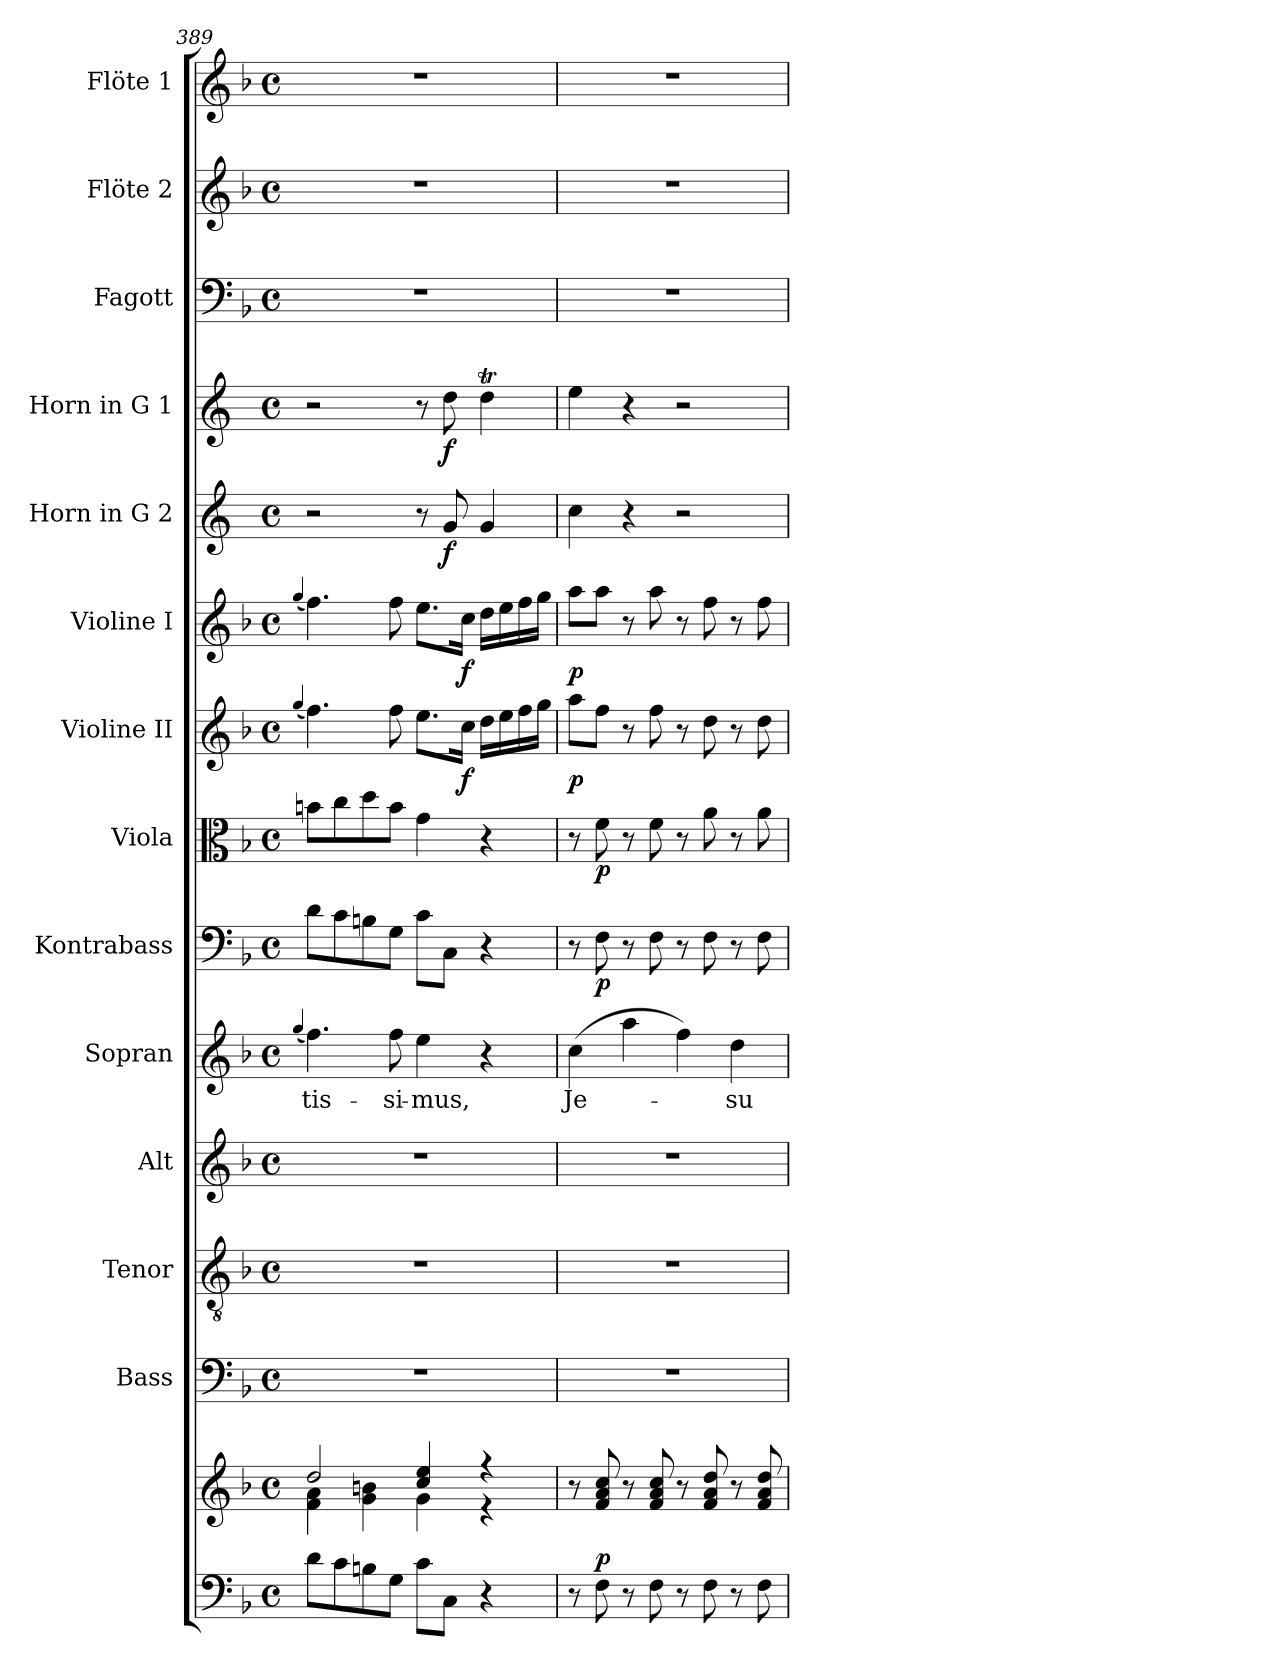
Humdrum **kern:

**kern	**kern	**dynam	**kern	**kern	**kern	**kern	**text	**kern	**dynam	**kern	**dynam	**kern	**dynam	**kern	**dynam	**kern	**dynam	**kern	**dynam	**kern	**kern	**kern
*part14	*part14	*part14	*part13	*part12	*part11	*part10	*part10	*part9	*part9	*part8	*part8	*part7	*part7	*part6	*part6	*part5	*part5	*part4	*part4	*part3	*part2	*part1
*staff15	*staff14	*staff14/15	*staff13	*staff12	*staff11	*staff10	*staff10	*staff9	*staff9	*staff8	*staff8	*staff7	*staff7	*staff6	*staff6	*staff5	*staff5	*staff4	*staff4	*staff3	*staff2	*staff1
*	*	*	*I"Bass	*I"Tenor	*I"Alt	*I"Sopran	*	*I"Kontrabass	*	*I"Viola	*	*I"Violine II	*	*I"Violine I	*	*I"Horn in G 2	*	*I"Horn in G 1	*	*I"Fagott	*I"Flöte 2	*I"Flöte 1
*	*	*	*I'B.	*I'T.	*I'A.	*I'S.	*	*I'Kb.	*	*I'Vla.	*	*I'Vl. II	*	*I'Vl. I	*	*	*	*	*	*I'Fg.	*I'Fl. 2	*I'Fl. 1
*clefF4	*clefG2	*	*clefF4	*clefGv2	*clefG2	*clefG2	*	*clefF4	*	*clefC3	*	*clefG2	*	*clefG2	*	*clefG2	*	*clefG2	*	*clefF4	*clefG2	*clefG2
*	*	*	*	*	*	*	*	*ITrd7c12	*	*	*	*	*	*	*	*ITrd4c7	*	*ITrd4c7	*	*	*	*
*k[b-]	*k[b-]	*	*k[b-]	*k[b-]	*k[b-]	*k[b-]	*	*k[b-]	*	*k[b-]	*	*k[b-]	*	*k[b-]	*	*k[b-]	*	*k[b-]	*	*k[b-]	*k[b-]	*k[b-]
*F:	*F:	*	*F:	*F:	*F:	*F:	*	*F:	*	*F:	*	*F:	*	*F:	*	*F:	*	*F:	*	*F:	*F:	*F:
*M4/4	*M4/4	*	*M4/4	*M4/4	*M4/4	*M4/4	*	*M4/4	*	*M4/4	*	*M4/4	*	*M4/4	*	*M4/4	*	*M4/4	*	*M4/4	*M4/4	*M4/4
*met(c)	*met(c)	*	*met(c)	*met(c)	*met(c)	*met(c)	*	*met(c)	*	*met(c)	*	*met(c)	*	*met(c)	*	*met(c)	*	*met(c)	*	*met(c)	*met(c)	*met(c)
=389	=389	=389	=389	=389	=389	=389	=389	=389	=389	=389	=389	=389	=389	=389	=389	=389	=389	=389	=389	=389	=389	=389
.	.	.	.	.	.	(<4qqgg/	.	.	.	.	.	(<4qqgg/	.	(<4qqgg/	.	.	.	.	.	.	.	.
*	*^	*	*	*	*	*	*	*	*	*	*	*	*	*	*	*	*	*	*	*	*	*
!	!	!	!	!	!	!	!	!LO:LY:b	!	!	!	!	!	!	!	!	!	!	!	!	!	!	!
8d\L	2dd/	4f\ 4a\	.	1r	1r	1r	4.ff\)	-tis-	8D\L	.	8bn\L	.	4.ff\)	.	4.ff\)	.	2r	.	2r	.	1r	1r	1r
8c\	.	.	.	.	.	.	.	.	8C\	.	8cc\	.	.	.	.	.	.	.	.	.	.	.	.
8Bn\	.	4g\ 4bn\	.	.	.	.	.	.	8BBn\	.	8dd\	.	.	.	.	.	.	.	.	.	.	.	.
!	!	!	!	!	!	!	!	!LO:LY:b	!	!	!	!	!	!	!	!	!	!	!	!	!	!	!
8G\J	.	.	.	.	.	.	8ff\	-si-	8GG\J	.	8b\J	.	8ff\	.	8ff\	.	.	.	.	.	.	.	.
!	!	!	!	!	!	!	!	!LO:LY:b	!	!	!	!	!	!	!	!	!	!	!	!	!	!	!
8c\L	4cc/ 4ee/	4g\	.	.	.	.	4ee\	-mus,	8C\L	.	4g\	.	8.ee\L	.	8.ee\L	.	8r	.	8r	.	.	.	.
!	!	!	!	!	!	!	!	!	!	!	!	!	!	!	!	!	!	!LO:DY:b	!	!LO:DY:b	!	!	!
8C\J	.	.	.	.	.	.	.	.	8CC\J	.	.	.	.	.	.	.	8c/	f	8g\	f	.	.	.
!	!	!	!	!	!	!	!	!	!	!	!	!	!	!LO:DY:b	!	!LO:DY:b	!	!	!	!	!	!	!
.	.	.	.	.	.	.	.	.	.	.	.	.	16cc\Jk	f	16cc\Jk	f	.	.	.	.	.	.	.
4r	4r	4r	.	.	.	.	4r	.	4r	.	4r	.	16dd\LL	.	16dd\LL	.	4c/	.	4gT\	.	.	.	.
.	.	.	.	.	.	.	.	.	.	.	.	.	16ee\	.	16ee\	.	.	.	.	.	.	.	.
.	.	.	.	.	.	.	.	.	.	.	.	.	16ff\	.	16ff\	.	.	.	.	.	.	.	.
.	.	.	.	.	.	.	.	.	.	.	.	.	16gg\JJ	.	16gg\JJ	.	.	.	.	.	.	.	.
*	*v	*v	*	*	*	*	*	*	*	*	*	*	*	*	*	*	*	*	*	*	*	*	*
=390	=390	=390	=390	=390	=390	=390	=390	=390	=390	=390	=390	=390	=390	=390	=390	=390	=390	=390	=390	=390	=390	=390
!	!	!	!	!	!	!	!LO:LY:b	!	!	!	!	!	!LO:DY:b	!	!LO:DY:b	!	!	!	!	!	!	!
8r	8r	.	1r	1r	1r	(>4cc\	Je-	8r	.	8r	.	8aa\L	p	8aa\L	p	4f\	.	4a\	.	1r	1r	1r
!	!	!LO:DY:a=2	!	!	!	!	!	!	!LO:DY:b	!	!LO:DY:b	!	!	!	!	!	!	!	!	!	!	!
8F\	8f/ 8a/ 8cc/	p	.	.	.	.	.	8FF\	p	8f\	p	8ff\J	.	8aa\J	.	.	.	.	.	.	.	.
8r	8r	.	.	.	.	4aa\	.	8r	.	8r	.	8r	.	8r	.	4r	.	4r	.	.	.	.
8F\	8f/ 8a/ 8cc/	.	.	.	.	.	.	8FF\	.	8f\	.	8ff\	.	8aa\	.	.	.	.	.	.	.	.
8r	8r	.	.	.	.	4ff\)	.	8r	.	8r	.	8r	.	8r	.	2r	.	2r	.	.	.	.
8F\	8f/ 8a/ 8dd/	.	.	.	.	.	.	8FF\	.	8a\	.	8dd\	.	8ff\	.	.	.	.	.	.	.	.
!	!	!	!	!	!	!	!LO:LY:b	!	!	!	!	!	!	!	!	!	!	!	!	!	!	!
8r	8r	.	.	.	.	4dd\	-su	8r	.	8r	.	8r	.	8r	.	.	.	.	.	.	.	.
8F\	8f/ 8a/ 8dd/	.	.	.	.	.	.	8FF\	.	8a\	.	8dd\	.	8ff\	.	.	.	.	.	.	.	.
=	=	=	=	=	=	=	=	=	=	=	=	=	=	=	=	=	=	=	=	=	=	=
*-	*-	*-	*-	*-	*-	*-	*-	*-	*-	*-	*-	*-	*-	*-	*-	*-	*-	*-	*-	*-	*-	*-
